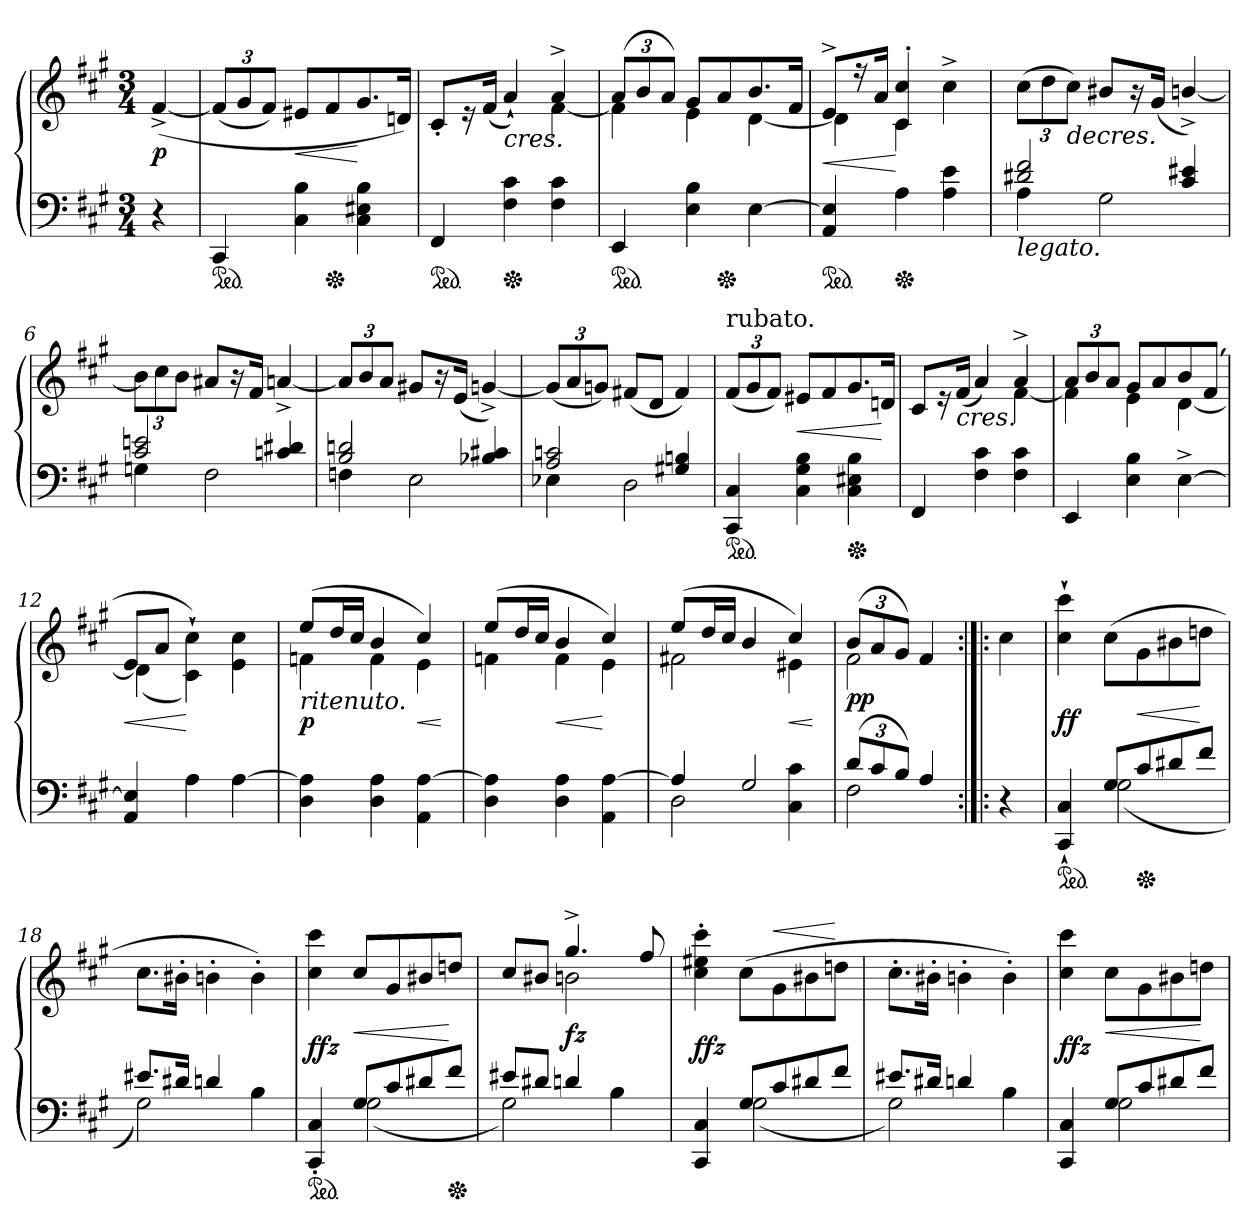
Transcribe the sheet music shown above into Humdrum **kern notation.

**kern	**kern	**dynam
*part1	*part1	*part1
*staff2	*staff1	*staff1/2
*clefF4	*clefG2	*
*k[f#c#g#]	*k[f#c#g#]	*
*M3/4	*M3/4	*
*MM132	*MM132	*
=	=	=
4r	([4f#^>	p
=1	=1	=1
*ped	*	*
4CC#	(<12f#L]	.
.	12g#	.
.	12f#J)	.
4C# 4B	8e#XL	<
*Xped	*	*
.	8f#	.
4C# 4E#X 4B	8.g#	[
.	16dnJk)	.
=2	=2	=2
*	*^	*
*ped	*	*	*
4FF#	8c#'L	2ryy	.
.	16r	.	.
.	(16f#Jk	.	.
!	!LO:TX:b:i:t=cres.	!	!
*Xped	*	*	*
4F# 4c#	4a`)	.	.
4F# 4c#	4a^	[4f#	.
=3	=3	=3	=3
*ped	*	*	*
4EE	(>12aL	4f#]	.
.	12b	.	.
.	12aJ)	.	.
4E 4B	8g#L	4e	.
*Xped	*	*	*
.	8a	.	.
[4E	8.b	[4d	.
.	16f#Jk	.	.
=4	=4	=4	=4
*ped	*	*	*
4AA 4E]	8e^<L	4d]	<
.	16r	.	.
.	16aJk	.	.
*Xped	*	*	*
4A	4c#' 4cc#'	4c#	[
4A 4e	4cc#^	4ryy	.
=5	=5	=5	=5
*^	*	*	*
!LO:TX:b:i:t=legato.	!	!	!	!
*	*	*v	*v	*
2d#X 2f#	4A	(>12cc#L	.
.	.	12dd	.
!	!	!LO:TX:b:i:t=decres.	!
.	.	12cc#J)	.
.	2G#	8b#XL	.
.	.	16r	.
.	.	(16g#Jk	.
4c# 4e#X	.	[4bn^>/)	.
=6	=6	=6	=6
2c# 2en	4Gn	12bL]	.
.	.	12cc#	.
.	.	12bJ	.
.	2F#	8a#XL	.
.	.	16r	.
.	.	16f#Jk	.
4cn 4d#X	.	[4an^>	.
=7	=7	=7	=7
2B 2dn	4Fn	12aL]	.
.	.	12b	.
.	.	12aJ	.
.	2E	8g#XL	.
.	.	16r	.
.	.	(16eJk	.
4B-X 4c#X	.	[4gn^>)	.
=8	=8	=8	=8
2A 2cn	4E-X	(<12gL]	.
.	.	12a	.
.	.	12gnJ)	.
.	2D	(8f#XL	.
.	.	8dJ	.
4G#X 4Bn	.	4f#)	.
*v	*v	*	*
=9	=9	=9
!	!LO:TX:a:t=rubato.	!
*ped	*	*
4CC# 4C#	(<12f#L	.
.	12g#	.
.	12f#J)	.
4C# 4G# 4B	8e#XL	<
.	8f#	.
*Xped	*	*
4C# 4E#X 4B	8.g#	.
.	16dnJk	[
=10	=10	=10
*	*^	*
4FF#	8c#L	2ryy	.
.	16r	.	.
!	!LO:TX:b:i:t=cres.	!	!
.	(<16f#Jk	.	.
4F# 4c#	4a)	.	.
4F# 4c#	4a^	[4f#	.
=11	=11	=11	=11
4EE	12aL	4f#]	.
.	12b	.	.
.	12aJ	.	.
4E 4B	8g#L	4e	.
.	8a	.	.
[4E^	8b	[4d	.
.	(>8f#J	.	.
=12	=12	=12	=12
4AA 4E]	8eL	(4d]	<
.	8aJ	.	.
4A	4c#`\ 4cc#`\))	4ryy	[
[4A	4e\ 4cc#\	4ryy	.
=13	=13	=13	=13
!	!LO:TX:b:i:t=ritenuto.	!	!
4D 4A]	(8eeL	4fn	p
.	16ddL	.	.
.	16cc#JJ	.	.
4D 4A	4b	4f	.
4AA [4A	4cc#)	4e	<
*	*v	*v	*
.	.	[
=14	=14	=14
*	*^	*
4D 4A]	(8eeL	4fn	.
.	16ddL	.	.
.	16cc#JJ	.	.
4D 4A	4b	4f	<
4AA [4A	4cc#)	4e	[
=15	=15	=15	=15
*^	*	*	*
4A]	2D	(8eeL	2f#X	.
.	.	16ddL	.	.
.	.	16cc#JJ	.	.
2G#	.	4b	.	.
.	4C# 4c#	4cc#)	4e#X	<
*v	*v	*	*	*
*	*v	*v	*
.	.	[
=16	=16	=16
*^	*^	*
(>12dL	2F#	(>12bL	2f#	pp
12c#	.	12a	.	.
12BJ)	.	12g#J)	.	.
4A	.	4f#	.	.
*v	*v	*	*	*
*	*v	*v	*
=:|!|:	=:|!|:	=:|!|:
4r	4cc#	.
=17	=17	=17
*^	*	*
*ped	*	*	*
4CC#` 4C#`	4ryy	4cc#` 4ccc#`	ff
8G#L	(<2G#	(8cc#L	.
*Xped	*	*	*
8c#	.	8g#	<
8d#X	.	8b#X	.
8f#J	.	8ddnJ	[
=18	=18	=18	=18
8.e#XL	2G#)	8.cc#L	.
16d#XJk	.	16b#X'Jk	.
4dn	.	4bn'	.
4ryy	4B	4b')	.
=19	=19	=19	=19
*ped	*	*	*
4CC#' 4C#'	4ryy	4cc# 4ccc#	ffz
8G#L	(<2G#	8cc#/L	<
8c#	.	8g#	.
8d#X	.	8b#X	.
*Xped	*	*	*
8f#J	.	8ddnJ	[
=20	=20	=20	=20
*	*	*^	*
8e#XL	2G#)	4ryy	8cc#/L	.
8d#XJ	.	.	8b#XJ	.
4dn	.	4.gg#^	2bn	fz
4ryy	4B	.	.	.
.	.	8ff#	.	.
*	*	*v	*v	*
=21	=21	=21	=21
4CC# 4C#	4ryy	4cc#' 4ee#X' 4ccc#'	ffz
8G#L	(<2G#	(8cc#L	.
!	!	!	!LO:HP:a
8c#	.	8g#	<
8d#X	.	8b#X	.
8f#J	.	8ddnJ	[
=22	=22	=22	=22
8.e#XL	2G#)	8.cc#'L	.
16d#XJk	.	16b#X'Jk	.
4dn	.	4bn'	.
4ryy	4B	4b')	.
=23	=23	=23	=23
4CC# 4C#	4ryy	4cc# 4ccc#	ffz
8G#L	2G#	8cc#L	<
8c#	.	8g#	.
8d#X	.	8b#X	.
8f#J	.	8ddnJ	[
*v	*v	*	*
=	=	=
*-	*-	*-
